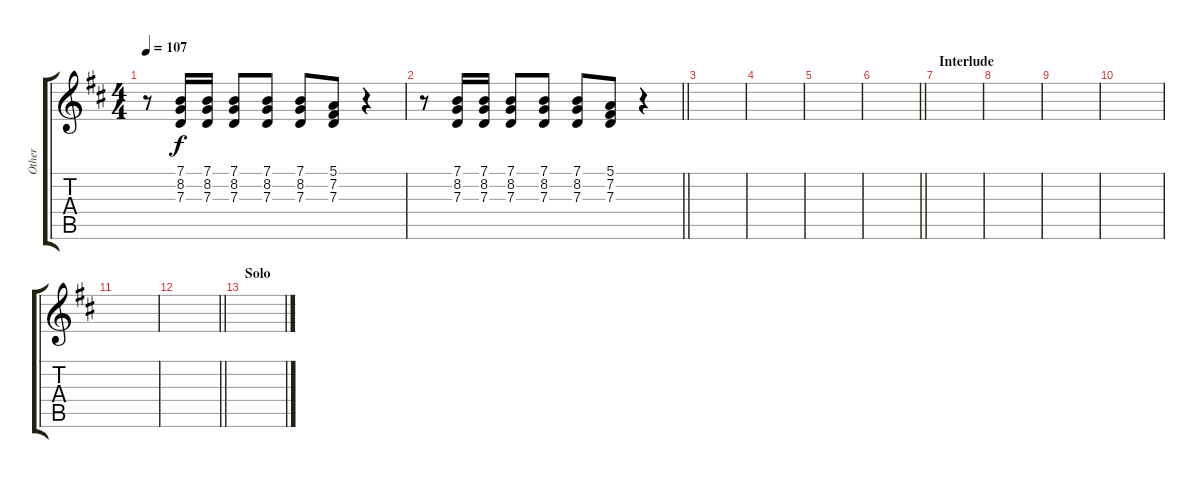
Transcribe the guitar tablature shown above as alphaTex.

\track ("Other" "Other") {instrument lead1square}
\staff {score tabs}
\tuning (E4 B3 G3 D3 A2 E2) {hide}
\ts (4 4)
\tempo 107
\clef g2
\ks d
r.8{dy f} (7.1 8.2 7.3).16 (7.1 8.2 7.3).16 (7.1 8.2 7.3).8 (7.1 8.2 7.3).8 (7.1 8.2 7.3).8 (5.1 7.2 7.3).8 r.4 |
\barLineRight lightlight
r.8 (7.1 8.2 7.3).16 (7.1 8.2 7.3).16 (7.1 8.2 7.3).8 (7.1 8.2 7.3).8 (7.1 8.2 7.3).8 (5.1 7.2 7.3).8 r.4 |
|
|
|
\barLineRight lightlight
|
\section ("" "Interlude")
|
|
|
|
|
\barLineRight lightlight
|
\section ("" "Solo")
